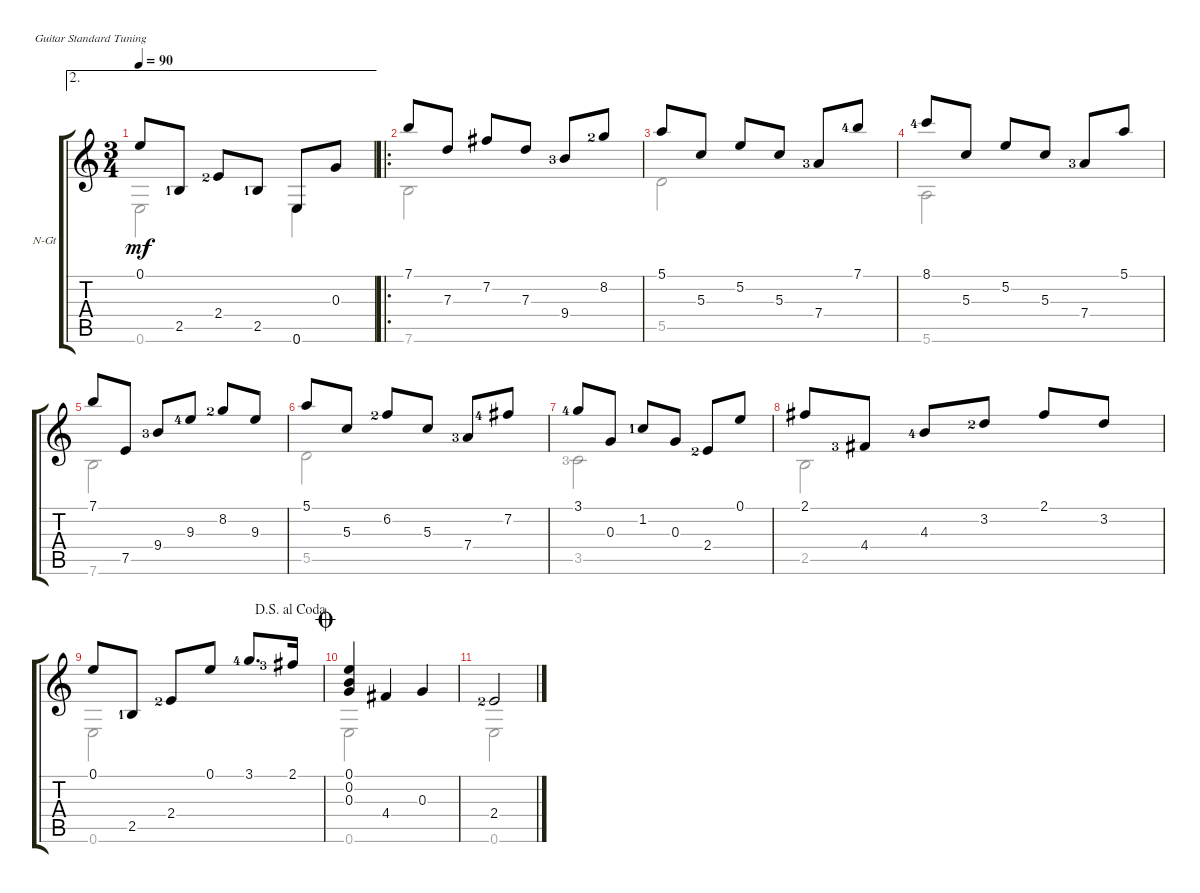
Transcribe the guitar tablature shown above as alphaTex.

\defaultSystemsLayout 4
\bracketExtendMode groupsimilarinstruments
\firstSystemTrackNameOrientation horizontal
\otherSystemsTrackNameOrientation horizontal
\track ("Nylon Guitar" "N-Gt") {instrument acousticguitarnylon}
\staff {score tabs}
\tuning (E4 B3 G3 D3 A2 E2)
\voice
\ae 2
\ts (3 4)
\tempo 90
\clef g2
\ks c
0.1.8{dy mf} 2.5{lf 2}.8 2.4{lf 3}.8 2.5{lf 2}.8 0.6.8 0.3.8 |
\ro
7.1.8 7.3.8 7.2.8 7.3.8 9.4{lf 4}.8 8.2{lf 3}.8 |
5.1.8 5.3.8 5.2.8 5.3.8 7.4{lf 4}.8 7.1{lf 5}.8 |
8.1{lf 5}.8 5.3.8 5.2.8 5.3.8 7.4{lf 4}.8 5.1.8 |
7.1.8 7.5.8 9.4{lf 4}.8 9.3{lf 5}.8 8.2{lf 3}.8 9.3.8 |
5.1.8 5.3.8 6.2{lf 3}.8 5.3.8 7.4{lf 4}.8 7.2{lf 5}.8 |
3.1{lf 5}.8 0.3.8 1.2{lf 2}.8 0.3.8 2.4{lf 3}.8 0.1.8 |
2.1.8 4.4{lf 4}.8 4.3{lf 5}.8 3.2{lf 3}.8 2.1.8 3.2.8 |
\jump dalsegnoalcoda
0.1.8 2.5{lf 2}.8 2.4{lf 3}.8 0.1.8 3.1{lf 5}.8{d} 2.1{lf 4}.16 |
\jump coda
(0.1 0.2 0.3).4 4.4.4 0.3.4 |
2.4{lf 3}.2
\voice
\clef g2
\ottava regular
\simile none
\ks c
0.6.2{dy mf} 0.6.4 |
7.6.2 |
5.5.2 |
5.6.2 |
7.6.2 |
5.5.2 |
3.5{lf 4}.2 |
2.5.2 |
0.6.2 |
0.6.2 |
0.6.2
